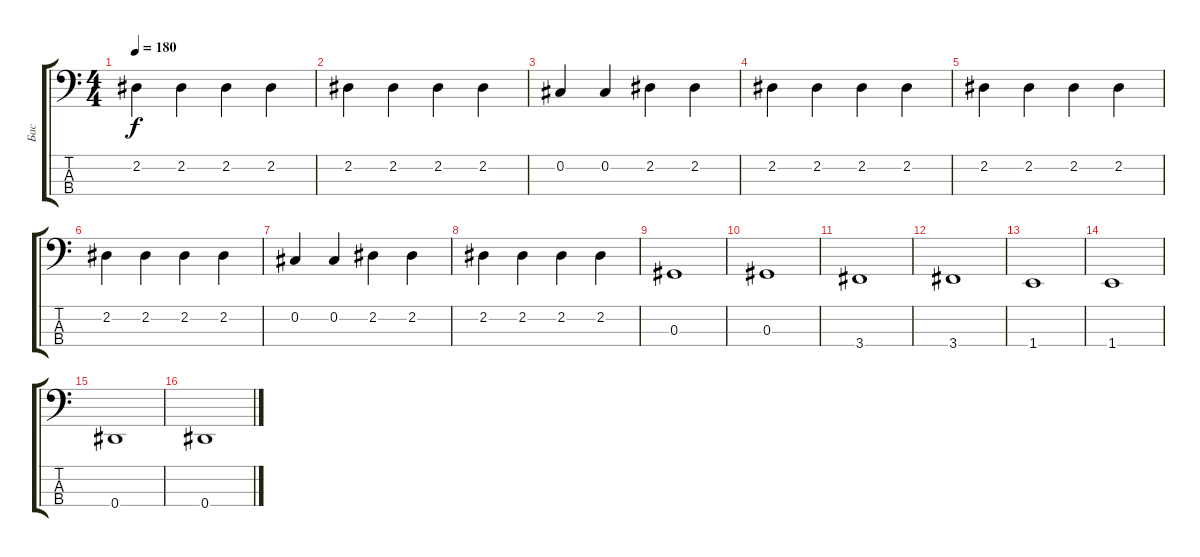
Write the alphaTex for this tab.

\track ("Бас" "Бас") {instrument electricbassfinger}
\staff {score tabs}
\tuning (Gb2 Db2 Ab1 Eb1) {hide}
\ts (4 4)
\tempo 180
\clef f4
\ks c
2.2.4{dy f} 2.2.4 2.2.4 2.2.4 |
2.2.4 2.2.4 2.2.4 2.2.4 |
0.2.4 0.2.4 2.2.4 2.2.4 |
2.2.4 2.2.4 2.2.4 2.2.4 |
2.2.4 2.2.4 2.2.4 2.2.4 |
2.2.4 2.2.4 2.2.4 2.2.4 |
0.2.4 0.2.4 2.2.4 2.2.4 |
2.2.4 2.2.4 2.2.4 2.2.4 |
0.3.1 |
0.3.1 |
3.4.1 |
3.4.1 |
1.4.1 |
1.4.1 |
0.4.1 |
0.4.1
